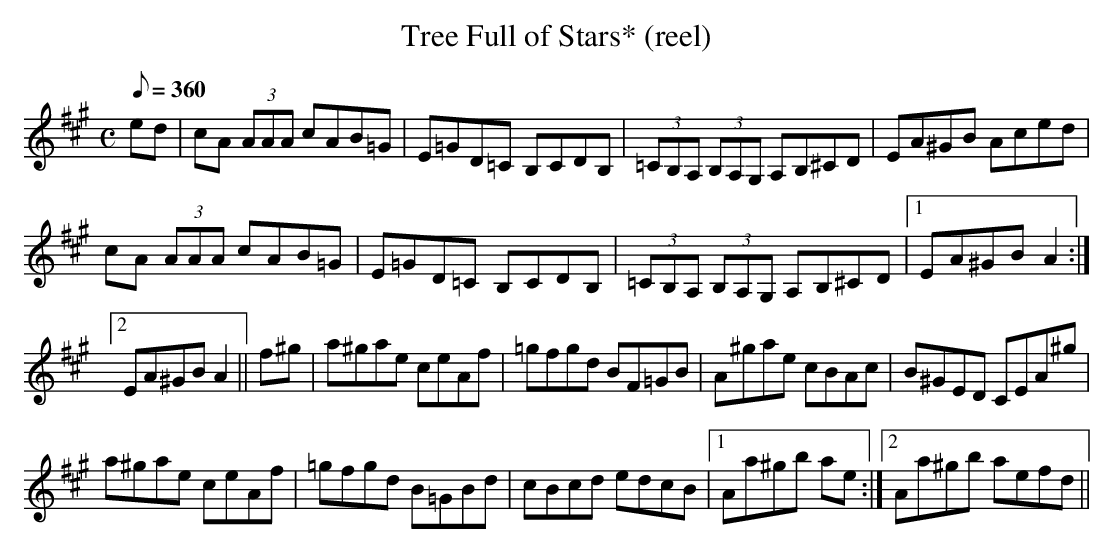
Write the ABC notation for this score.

X:1
T:Tree Full of Stars* (reel) % nf<bb
L:1/8
M:C
Q:360
K:A major
ed|cA (3AAA cAB=G|E=GD=C B,CDB,|(3=CB,A, (3B,A,G, A,B,^CD|EA^GB Aced|
cA (3AAA cAB=G|E=GD=C B,CDB,|(3=CB,A, (3B,A,G, A,B,^CD|1 EA^GB A2:|
[2 EA^GB A2||f^g|a^gae ceAf|=gfgd BF=GB|A^gae cBAc|B^GED CEA^g|
a^gae ceAf|=gfgd B=GBd|cBcd edcB|1 Aa^gb ae:|2 Aa^gb aefd||
